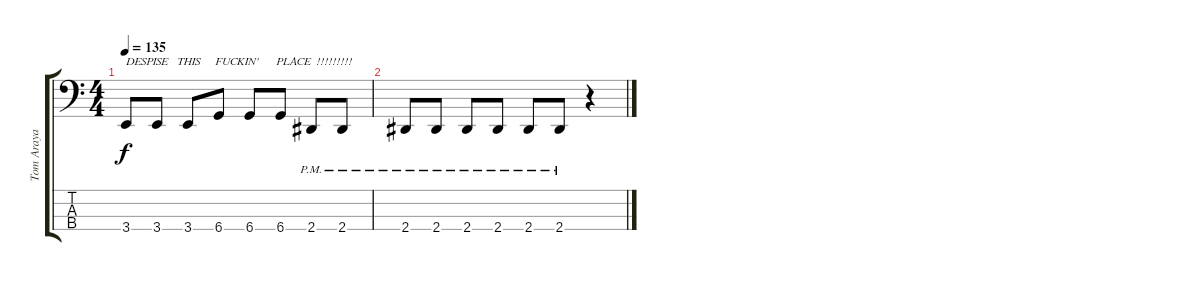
\track ("Tom Araya - Vocals/Bass" "Tom Araya ") {instrument electricbasspick}
\staff {score tabs}
\tuning (E2 B1 Gb1 Db1) {hide}
\ts (4 4)
\tempo 135
\clef f4
\ks c
3.4.8{txt "DESPISE   THIS     FUCKIN'      PLACE  !!!!!!!!!" dy f} 3.4.8 3.4.8 6.4.8 6.4.8 6.4.8 2.4{pm}.8 2.4{pm}.8 |
2.4{pm}.8 2.4{pm}.8 2.4{pm}.8 2.4{pm}.8 2.4{pm}.8 2.4{pm}.8 r.4
